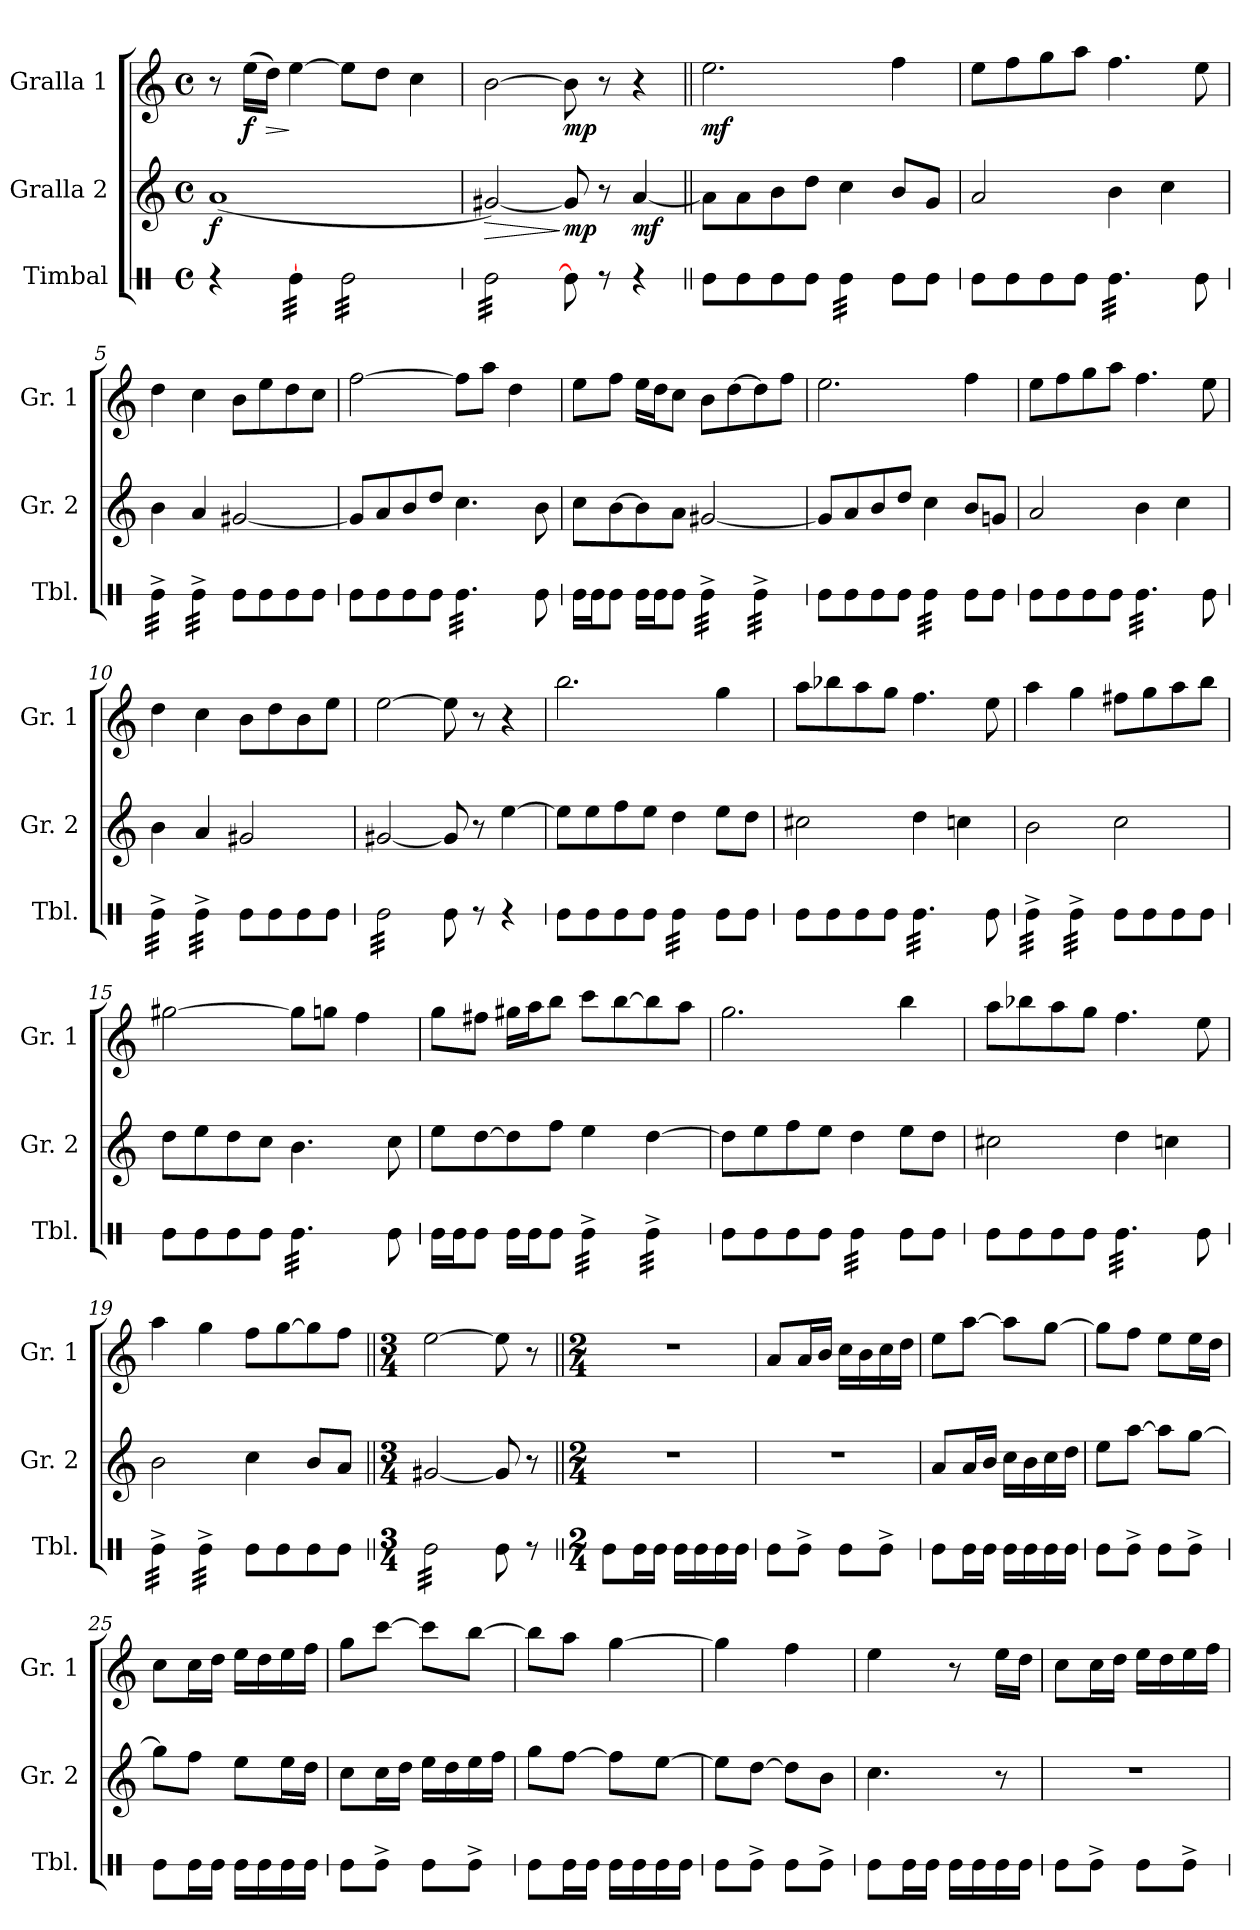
**kern	**kern	**dynam	**kern	**dynam
*part3	*part2	*part2	*part1	*part1
*staff3	*staff2	*staff2	*staff1	*staff1
*I"Timbal	*I"Gralla 2	*	*I"Gralla 1	*
*I'Tbl.	*I'Gr. 2	*	*I'Gr. 1	*
*stria1	*	*	*	*
*clefX	*clefG2	*	*clefG2	*
*k[]	*k[]	*	*k[]	*
*a:	*a:	*	*a:	*
*M4/4	*M4/4	*	*M4/4	*
*met(c)	*met(c)	*	*met(c)	*
*MM64	*MM64	*	*MM64	*
=1	=1	=1	=1	=1
!	!	!LO:DY:b	!	!
4r	(<1a	f	8r	.
!	!	!	!	!LO:DY:b
.	.	.	(>16ee\LL	f
!	!	!	!	!LO:HP:b
.	.	.	16dd\JJ)	>
*tremolo	*	*	*	*
[32Re\LLL	.	.	[4ee\	]
32Re\	.	.	.	.
32Re\	.	.	.	.
32Re\	.	.	.	.
32Re\	.	.	.	.
32Re\	.	.	.	.
32Re\	.	.	.	.
32Re\JJJ	.	.	.	.
32Re\LLL	.	.	8ee\L]	.
32Re\	.	.	.	.
32Re\	.	.	.	.
32Re\	.	.	.	.
32Re\	.	.	(>8dd\J	.
32Re\	.	.	.	.
32Re\	.	.	.	.
32Re\	.	.	.	.
32Re\	.	.	4cc\	.
32Re\	.	.	.	.
32Re\	.	.	.	.
32Re\	.	.	.	.
32Re\	.	.	.	.
32Re\	.	.	.	.
32Re\	.	.	.	.
32Re\JJJ	.	.	.	.
=2	=2	=2	=2	=2
!	!	!LO:HP:b	!	!
32Re\LLL	[2g#X/)	>	[2b\	.
32Re\	.	.	.	.
32Re\	.	.	.	.
32Re\	.	.	.	.
32Re\	.	.	.	.
32Re\	.	.	.	.
32Re\	.	.	.	.
32Re\	.	.	.	.
32Re\	.	.	.	.
32Re\	.	.	.	.
32Re\	.	.	.	.
32Re\	.	.	.	.
32Re\	.	.	.	.
32Re\	.	.	.	.
32Re\	.	.	.	.
32Re\JJJ	.	.	.	.
*Xtremolo	*	*	*	*
!	!	!LO:DY:n=1:b	!	!LO:DY:b
8Re\]	8g#/]	] mp	8b\]	mp
8r	8r	.	8r	.
!	!	!LO:DY:n=2:b	!	!
4r	[4a/	mf	4r	.
=3||	=3||	=3||	=3||	=3||
!	!	!	!	!LO:DY:b
8Re\L	8a\L]	.	2.ee\	mf
8Re\	8a\	.	.	.
8Re\	8b\	.	.	.
8Re\J	8dd\J	.	.	.
*tremolo	*	*	*	*
32Re\LLL	4cc\	.	.	.
32Re\	.	.	.	.
32Re\	.	.	.	.
32Re\	.	.	.	.
32Re\	.	.	.	.
32Re\	.	.	.	.
32Re\	.	.	.	.
32Re\JJJ	.	.	.	.
*Xtremolo	*	*	*	*
8Re\L	8b/L	.	4ff\	.
8Re\J	8g/J	.	.	.
=4	=4	=4	=4	=4
8Re\L	2a/	.	8ee\L	.
8Re\	.	.	8ff\	.
8Re\	.	.	8gg\	.
8Re\J	.	.	8aa\J	.
*tremolo	*	*	*	*
32Re\LLL	4b\	.	4.ff\	.
32Re\	.	.	.	.
32Re\	.	.	.	.
32Re\	.	.	.	.
32Re\	.	.	.	.
32Re\	.	.	.	.
32Re\	.	.	.	.
32Re\	.	.	.	.
32Re\	4cc\	.	.	.
32Re\	.	.	.	.
32Re\	.	.	.	.
32Re\JJJ	.	.	.	.
*Xtremolo	*	*	*	*
8Re\	.	.	8ee\	.
=5	=5	=5	=5	=5
*tremolo	*	*	*	*
32Re^>\LLL	4b\	.	4dd\	.
32Re^>\	.	.	.	.
32Re^>\	.	.	.	.
32Re^>\	.	.	.	.
32Re^>\	.	.	.	.
32Re^>\	.	.	.	.
32Re^>\	.	.	.	.
32Re^>\JJJ	.	.	.	.
32Re^>\LLL	4a/	.	4cc\	.
32Re^>\	.	.	.	.
32Re^>\	.	.	.	.
32Re^>\	.	.	.	.
32Re^>\	.	.	.	.
32Re^>\	.	.	.	.
32Re^>\	.	.	.	.
32Re^>\JJJ	.	.	.	.
*Xtremolo	*	*	*	*
8Re\L	[2g#X/	.	8b\L	.
8Re\	.	.	8ee\	.
8Re\	.	.	8dd\	.
8Re\J	.	.	8cc\J	.
!!LO:LB:g=z
=6	=6	=6	=6	=6
8Re\L	8g#/L]	.	[2ff\	.
8Re\	8a/	.	.	.
8Re\	8b/	.	.	.
8Re\J	8dd/J	.	.	.
*tremolo	*	*	*	*
32Re\LLL	4.cc\	.	8ff\L]	.
32Re\	.	.	.	.
32Re\	.	.	.	.
32Re\	.	.	.	.
32Re\	.	.	8aa\J	.
32Re\	.	.	.	.
32Re\	.	.	.	.
32Re\	.	.	.	.
32Re\	.	.	4dd\	.
32Re\	.	.	.	.
32Re\	.	.	.	.
32Re\JJJ	.	.	.	.
*Xtremolo	*	*	*	*
8Re\	8b\	.	.	.
=7	=7	=7	=7	=7
16Re\LL	8cc\L	.	8ee\L	.
16Re\J	.	.	.	.
8Re\J	[8b\	.	8ff\J	.
16Re\LL	8b\]	.	16ee\LL	.
16Re\J	.	.	16dd\J	.
8Re\J	8a\J	.	8cc\J	.
*tremolo	*	*	*	*
32Re^>\LLL	[2g#X/	.	8b\L	.
32Re^>\	.	.	.	.
32Re^>\	.	.	.	.
32Re^>\	.	.	.	.
32Re^>\	.	.	[8dd\	.
32Re^>\	.	.	.	.
32Re^>\	.	.	.	.
32Re^>\JJJ	.	.	.	.
32Re^>\LLL	.	.	8dd\]	.
32Re^>\	.	.	.	.
32Re^>\	.	.	.	.
32Re^>\	.	.	.	.
32Re^>\	.	.	8ff\J	.
32Re^>\	.	.	.	.
32Re^>\	.	.	.	.
32Re^>\JJJ	.	.	.	.
*Xtremolo	*	*	*	*
=8	=8	=8	=8	=8
8Re\L	8g#/L]	.	2.ee\	.
8Re\	8a/	.	.	.
8Re\	8b/	.	.	.
8Re\J	8dd/J	.	.	.
*tremolo	*	*	*	*
32Re\LLL	4cc\	.	.	.
32Re\	.	.	.	.
32Re\	.	.	.	.
32Re\	.	.	.	.
32Re\	.	.	.	.
32Re\	.	.	.	.
32Re\	.	.	.	.
32Re\JJJ	.	.	.	.
*Xtremolo	*	*	*	*
8Re\L	8b/L	.	4ff\	.
8Re\J	8gn/J	.	.	.
=9	=9	=9	=9	=9
8Re\L	2a/	.	8ee\L	.
8Re\	.	.	8ff\	.
8Re\	.	.	8gg\	.
8Re\J	.	.	8aa\J	.
*tremolo	*	*	*	*
32Re\LLL	4b\	.	4.ff\	.
32Re\	.	.	.	.
32Re\	.	.	.	.
32Re\	.	.	.	.
32Re\	.	.	.	.
32Re\	.	.	.	.
32Re\	.	.	.	.
32Re\	.	.	.	.
32Re\	4cc\	.	.	.
32Re\	.	.	.	.
32Re\	.	.	.	.
32Re\JJJ	.	.	.	.
*Xtremolo	*	*	*	*
8Re\	.	.	8ee\	.
=10	=10	=10	=10	=10
*tremolo	*	*	*	*
32Re^>\LLL	4b\	.	4dd\	.
32Re^>\	.	.	.	.
32Re^>\	.	.	.	.
32Re^>\	.	.	.	.
32Re^>\	.	.	.	.
32Re^>\	.	.	.	.
32Re^>\	.	.	.	.
32Re^>\JJJ	.	.	.	.
32Re^>\LLL	4a/	.	4cc\	.
32Re^>\	.	.	.	.
32Re^>\	.	.	.	.
32Re^>\	.	.	.	.
32Re^>\	.	.	.	.
32Re^>\	.	.	.	.
32Re^>\	.	.	.	.
32Re^>\JJJ	.	.	.	.
*Xtremolo	*	*	*	*
8Re\L	2g#X/	.	8b\L	.
8Re\	.	.	8dd\	.
8Re\	.	.	8b\	.
8Re\J	.	.	8ee\J	.
!!LO:LB:g=z
=11	=11	=11	=11	=11
*tremolo	*	*	*	*
32Re\LLL	[2g#X/	.	[2ee\	.
32Re\	.	.	.	.
32Re\	.	.	.	.
32Re\	.	.	.	.
32Re\	.	.	.	.
32Re\	.	.	.	.
32Re\	.	.	.	.
32Re\	.	.	.	.
32Re\	.	.	.	.
32Re\	.	.	.	.
32Re\	.	.	.	.
32Re\	.	.	.	.
32Re\	.	.	.	.
32Re\	.	.	.	.
32Re\	.	.	.	.
32Re\JJJ	.	.	.	.
*Xtremolo	*	*	*	*
8Re\	8g#/]	.	8ee\]	.
8r	8r	.	8r	.
4r	[4ee\	.	4r	.
=12	=12	=12	=12	=12
8Re\L	8ee\L]	.	2.bb\	.
8Re\	8ee\	.	.	.
8Re\	8ff\	.	.	.
8Re\J	8ee\J	.	.	.
*tremolo	*	*	*	*
32Re\LLL	4dd\	.	.	.
32Re\	.	.	.	.
32Re\	.	.	.	.
32Re\	.	.	.	.
32Re\	.	.	.	.
32Re\	.	.	.	.
32Re\	.	.	.	.
32Re\JJJ	.	.	.	.
*Xtremolo	*	*	*	*
8Re\L	8ee\L	.	4gg\	.
8Re\J	8dd\J	.	.	.
=13	=13	=13	=13	=13
8Re\L	2cc#X\	.	8aa\L	.
8Re\	.	.	8bb-X\	.
8Re\	.	.	8aa\	.
8Re\J	.	.	8gg\J	.
*tremolo	*	*	*	*
32Re\LLL	4dd\	.	4.ff\	.
32Re\	.	.	.	.
32Re\	.	.	.	.
32Re\	.	.	.	.
32Re\	.	.	.	.
32Re\	.	.	.	.
32Re\	.	.	.	.
32Re\	.	.	.	.
32Re\	4ccn\	.	.	.
32Re\	.	.	.	.
32Re\	.	.	.	.
32Re\JJJ	.	.	.	.
*Xtremolo	*	*	*	*
8Re\	.	.	8ee\	.
=14	=14	=14	=14	=14
*tremolo	*	*	*	*
32Re^>\LLL	2b\	.	4aa\	.
32Re^>\	.	.	.	.
32Re^>\	.	.	.	.
32Re^>\	.	.	.	.
32Re^>\	.	.	.	.
32Re^>\	.	.	.	.
32Re^>\	.	.	.	.
32Re^>\JJJ	.	.	.	.
32Re^>\LLL	.	.	4gg\	.
32Re^>\	.	.	.	.
32Re^>\	.	.	.	.
32Re^>\	.	.	.	.
32Re^>\	.	.	.	.
32Re^>\	.	.	.	.
32Re^>\	.	.	.	.
32Re^>\JJJ	.	.	.	.
*Xtremolo	*	*	*	*
8Re\L	2cc\	.	8ff#X\L	.
8Re\	.	.	8gg\	.
8Re\	.	.	8aa\	.
8Re\J	.	.	8bb\J	.
=15	=15	=15	=15	=15
8Re\L	8dd\L	.	[2gg#X\	.
8Re\	8ee\	.	.	.
8Re\	8dd\	.	.	.
8Re\J	8cc\J	.	.	.
*tremolo	*	*	*	*
32Re\LLL	4.b\	.	8gg#\L]	.
32Re\	.	.	.	.
32Re\	.	.	.	.
32Re\	.	.	.	.
32Re\	.	.	8ggn\J	.
32Re\	.	.	.	.
32Re\	.	.	.	.
32Re\	.	.	.	.
32Re\	.	.	4ff\	.
32Re\	.	.	.	.
32Re\	.	.	.	.
32Re\JJJ	.	.	.	.
*Xtremolo	*	*	*	*
8Re\	8cc\	.	.	.
!!LO:PB:g=z
=16	=16	=16	=16	=16
16Re\LL	8ee\L	.	8gg\L	.
16Re\J	.	.	.	.
8Re\J	[8dd\	.	8ff#X\J	.
16Re\LL	8dd\]	.	16gg#X\LL	.
16Re\J	.	.	16aa\J	.
8Re\J	8ff\J	.	8bb\J	.
*tremolo	*	*	*	*
32Re^>\LLL	4ee\	.	8ccc\L	.
32Re^>\	.	.	.	.
32Re^>\	.	.	.	.
32Re^>\	.	.	.	.
32Re^>\	.	.	[8bb\	.
32Re^>\	.	.	.	.
32Re^>\	.	.	.	.
32Re^>\JJJ	.	.	.	.
32Re^>\LLL	[4dd\	.	8bb\]	.
32Re^>\	.	.	.	.
32Re^>\	.	.	.	.
32Re^>\	.	.	.	.
32Re^>\	.	.	8aa\J	.
32Re^>\	.	.	.	.
32Re^>\	.	.	.	.
32Re^>\JJJ	.	.	.	.
*Xtremolo	*	*	*	*
=17	=17	=17	=17	=17
8Re\L	8dd\L]	.	2.gg\	.
8Re\	8ee\	.	.	.
8Re\	8ff\	.	.	.
8Re\J	8ee\J	.	.	.
*tremolo	*	*	*	*
32Re\LLL	4dd\	.	.	.
32Re\	.	.	.	.
32Re\	.	.	.	.
32Re\	.	.	.	.
32Re\	.	.	.	.
32Re\	.	.	.	.
32Re\	.	.	.	.
32Re\JJJ	.	.	.	.
*Xtremolo	*	*	*	*
8Re\L	8ee\L	.	4bb\	.
8Re\J	8dd\J	.	.	.
=18	=18	=18	=18	=18
8Re\L	2cc#X\	.	8aa\L	.
8Re\	.	.	8bb-X\	.
8Re\	.	.	8aa\	.
8Re\J	.	.	8gg\J	.
*tremolo	*	*	*	*
32Re\LLL	4dd\	.	4.ff\	.
32Re\	.	.	.	.
32Re\	.	.	.	.
32Re\	.	.	.	.
32Re\	.	.	.	.
32Re\	.	.	.	.
32Re\	.	.	.	.
32Re\	.	.	.	.
32Re\	4ccn\	.	.	.
32Re\	.	.	.	.
32Re\	.	.	.	.
32Re\JJJ	.	.	.	.
*Xtremolo	*	*	*	*
8Re\	.	.	8ee\	.
=19	=19	=19	=19	=19
*tremolo	*	*	*	*
32Re^>\LLL	2b\	.	4aa\	.
32Re^>\	.	.	.	.
32Re^>\	.	.	.	.
32Re^>\	.	.	.	.
32Re^>\	.	.	.	.
32Re^>\	.	.	.	.
32Re^>\	.	.	.	.
32Re^>\JJJ	.	.	.	.
32Re^>\LLL	.	.	4gg\	.
32Re^>\	.	.	.	.
32Re^>\	.	.	.	.
32Re^>\	.	.	.	.
32Re^>\	.	.	.	.
32Re^>\	.	.	.	.
32Re^>\	.	.	.	.
32Re^>\JJJ	.	.	.	.
*Xtremolo	*	*	*	*
8Re\L	4cc\	.	8ff\L	.
8Re\	.	.	[8gg\	.
8Re\	8b/L	.	8gg\]	.
8Re\J	8a/J	.	8ff\J	.
=20||	=20||	=20||	=20||	=20||
*M3/4	*M3/4	*	*M3/4	*
*tremolo	*	*	*	*
32Re\LLL	[2g#X/	.	[2ee\	.
32Re\	.	.	.	.
32Re\	.	.	.	.
32Re\	.	.	.	.
32Re\	.	.	.	.
32Re\	.	.	.	.
32Re\	.	.	.	.
32Re\	.	.	.	.
32Re\	.	.	.	.
32Re\	.	.	.	.
32Re\	.	.	.	.
32Re\	.	.	.	.
32Re\	.	.	.	.
32Re\	.	.	.	.
32Re\	.	.	.	.
32Re\JJJ	.	.	.	.
*Xtremolo	*	*	*	*
8Re\	8g#/]	.	8ee\]	.
8r	8r	.	8r	.
!!LO:LB:g=z
=21||	=21||	=21||	=21||	=21||
*M2/4	*M2/4	*	*M2/4	*
*	*	*	*MM126	*
8Re\L	2r	.	2r	.
16Re\L	.	.	.	.
16Re\JJ	.	.	.	.
16Re\LL	.	.	.	.
16Re\	.	.	.	.
16Re\	.	.	.	.
16Re\JJ	.	.	.	.
=22	=22	=22	=22	=22
8Re\L	2r	.	8a/L	.
8Re^>\J	.	.	16a/L	.
.	.	.	16b/JJ	.
8Re\L	.	.	16cc\LL	.
.	.	.	16b\	.
8Re^>\J	.	.	16cc\	.
.	.	.	16dd\JJ	.
=23	=23	=23	=23	=23
8Re\L	8a/L	.	8ee\L	.
16Re\L	16a/L	.	[8aa\J	.
16Re\JJ	16b/JJ	.	.	.
16Re\LL	16cc\LL	.	8aa\L]	.
16Re\	16b\	.	.	.
16Re\	16cc\	.	[8gg\J	.
16Re\JJ	16dd\JJ	.	.	.
=24	=24	=24	=24	=24
8Re\L	8ee\L	.	8gg\L]	.
8Re^>\J	[8aa\J	.	8ff\J	.
8Re\L	8aa\L]	.	8ee\L	.
8Re^>\J	[8gg\J	.	16ee\L	.
.	.	.	16dd\JJ	.
=25	=25	=25	=25	=25
8Re\L	8gg\L]	.	8cc\L	.
16Re\L	8ff\J	.	16cc\L	.
16Re\JJ	.	.	16dd\JJ	.
16Re\LL	8ee\L	.	16ee\LL	.
16Re\	.	.	16dd\	.
16Re\	16ee\L	.	16ee\	.
16Re\JJ	16dd\JJ	.	16ff\JJ	.
=26	=26	=26	=26	=26
8Re\L	8cc\L	.	8gg\L	.
8Re^>\J	16cc\L	.	[8ccc\J	.
.	16dd\JJ	.	.	.
8Re\L	16ee\LL	.	8ccc\L]	.
.	16dd\	.	.	.
8Re^>\J	16ee\	.	[8bb\J	.
.	16ff\JJ	.	.	.
=27	=27	=27	=27	=27
8Re\L	8gg\L	.	8bb\L]	.
16Re\L	[8ff\J	.	8aa\J	.
16Re\JJ	.	.	.	.
16Re\LL	8ff\L]	.	[4gg\	.
16Re\	.	.	.	.
16Re\	[8ee\J	.	.	.
16Re\JJ	.	.	.	.
!!LO:LB:g=z
=28	=28	=28	=28	=28
8Re\L	8ee\L]	.	4gg\]	.
8Re^>\J	[8dd\J	.	.	.
8Re\L	8dd\L]	.	4ff\	.
8Re^>\J	8b\J	.	.	.
=29	=29	=29	=29	=29
8Re\L	4.cc\	.	4ee\	.
16Re\L	.	.	.	.
16Re\JJ	.	.	.	.
16Re\LL	.	.	8r	.
16Re\	.	.	.	.
16Re\	8r	.	16ee\LL	.
16Re\JJ	.	.	16dd\JJ	.
=30	=30	=30	=30	=30
8Re\L	2r	.	8cc\L	.
8Re^>\J	.	.	16cc\L	.
.	.	.	16dd\JJ	.
8Re\L	.	.	16ee\LL	.
.	.	.	16dd\	.
8Re^>\J	.	.	16ee\	.
.	.	.	16ff\JJ	.
=	=	=	=	=
*-	*-	*-	*-	*-
